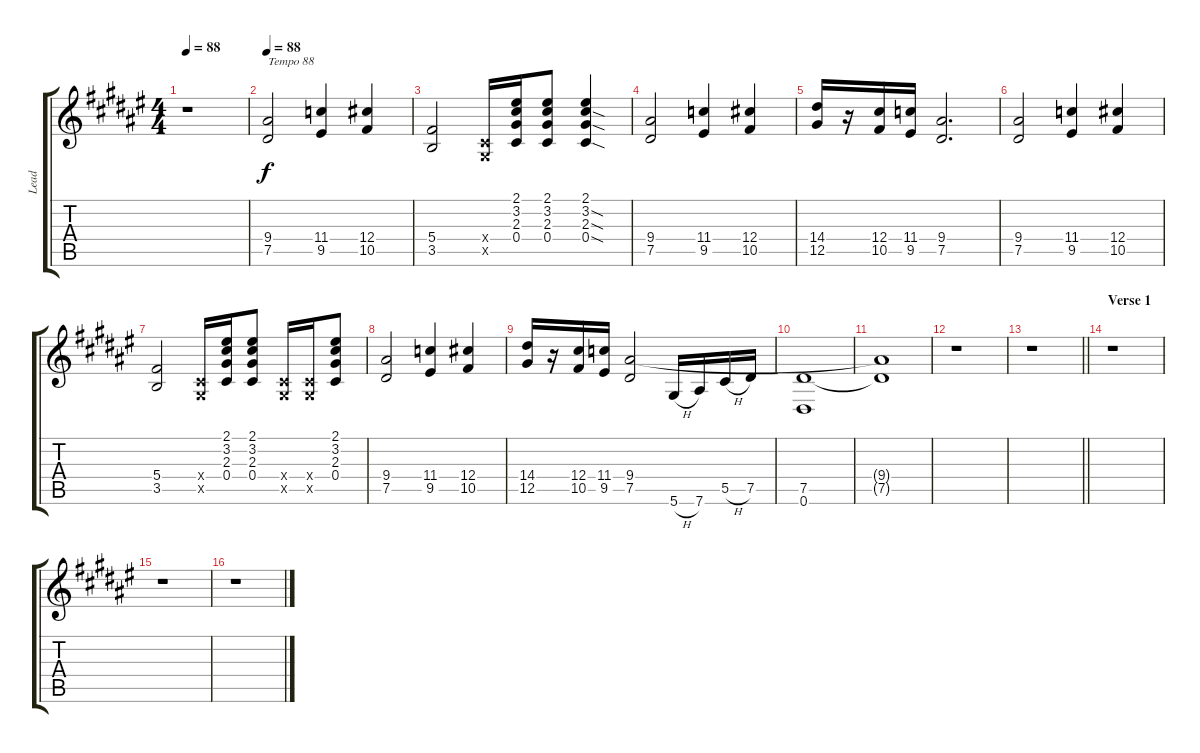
\track ("Lead" "Lead") {instrument overdrivenguitar}
\staff {score tabs}
\tuning (Eb4 Bb3 Gb3 Db3 Ab2 Eb2) {hide}
\ts (4 4)
\tempo 88
\clef g2
\ks f#
r.1{dy f instrument overdrivenguitar} |
\tempo 88
(9.4 7.5).2{txt "Tempo 88"} (11.4 9.5).4 (12.4 10.5).4 |
(5.4 3.5).2 (0.4{x} 0.5{x}).16 (2.1 3.2 2.3 0.4).16 (2.1 3.2 2.3 0.4).8 (2.1 3.2{sod} 2.3{sod} 0.4{sod}).4 |
(9.4 7.5).2 (11.4 9.5).4 (12.4 10.5).4 |
(14.4 12.5).16 r.16 (12.4 10.5).16 (11.4 9.5).16 (9.4 7.5).2{d} |
(9.4 7.5).2 (11.4 9.5).4 (12.4 10.5).4 |
(5.4 3.5).2 (0.4{x} 0.5{x}).16 (2.1 3.2 2.3 0.4).16 (2.1 3.2 2.3 0.4).8 (0.4{x} 0.5{x}).16 (0.4{x} 0.5{x}).16 (2.1 3.2 2.3 0.4).8 |
(9.4 7.5).2 (11.4 9.5).4 (12.4 10.5).4 |
(14.4 12.5).16 r.16 (12.4 10.5).16 (11.4 9.5).16 (9.4 7.5).2 5.6{h}.16 7.6.16 5.5{h}.16 7.5.16 |
(7.5 0.6).1 |
(9.4{t} 7.5{t}).1 |
r.1 |
\barLineRight lightlight
r.1 |
\section ("" "Verse 1")
r.1 |
r.1 |
r.1
